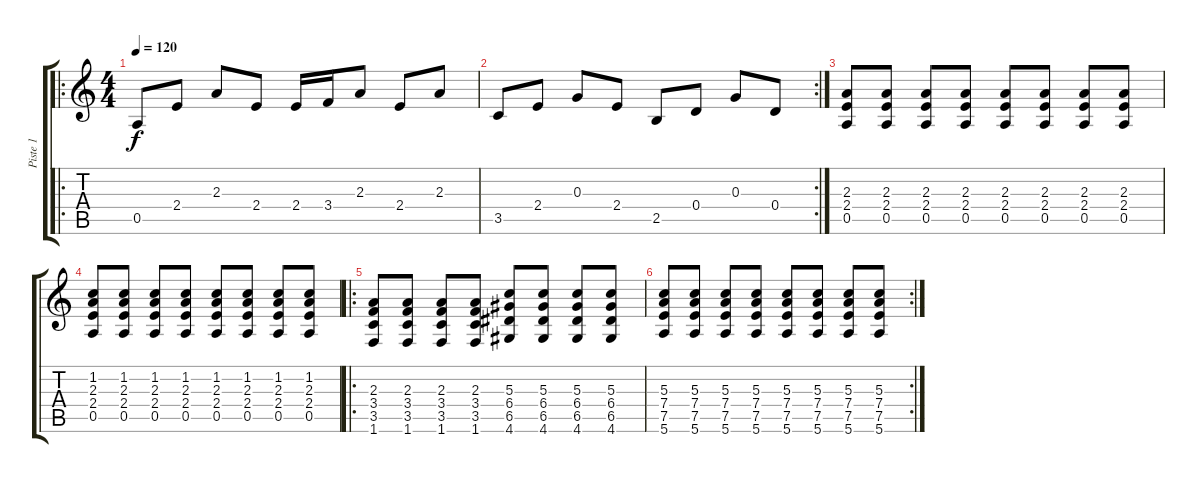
\track ("Piste 1" "Piste 1") {instrument distortionguitar}
\staff {score tabs}
\tuning (E4 B3 G3 D3 A2 E2) {hide}
\ro
\ts (4 4)
\tempo 120
\clef g2
\ks c
0.5.8{dy f} 2.4.8 2.3.8 2.4.8 2.4.16 3.4.16 2.3.8 2.4.8 2.3.8 |
\rc 2
3.5.8 2.4.8 0.3.8 2.4.8 2.5.8 0.4.8 0.3.8 0.4.8 |
(2.3 2.4 0.5).8 (2.3 2.4 0.5).8 (2.3 2.4 0.5).8 (2.3 2.4 0.5).8 (2.3 2.4 0.5).8 (2.3 2.4 0.5).8 (2.3 2.4 0.5).8 (2.3 2.4 0.5).8 |
(1.2 2.3 2.4 0.5).8 (1.2 2.3 2.4 0.5).8 (1.2 2.3 2.4 0.5).8 (1.2 2.3 2.4 0.5).8 (1.2 2.3 2.4 0.5).8 (1.2 2.3 2.4 0.5).8 (1.2 2.3 2.4 0.5).8 (1.2 2.3 2.4 0.5).8 |
\ro
(2.3 3.4 3.5 1.6).8 (2.3 3.4 3.5 1.6).8 (2.3 3.4 3.5 1.6).8 (2.3 3.4 3.5 1.6).8 (5.3 6.4 6.5 4.6).8 (5.3 6.4 6.5 4.6).8 (5.3 6.4 6.5 4.6).8 (5.3 6.4 6.5 4.6).8 |
\rc 2
(5.3 7.4 7.5 5.6).8 (5.3 7.4 7.5 5.6).8 (5.3 7.4 7.5 5.6).8 (5.3 7.4 7.5 5.6).8 (5.3 7.4 7.5 5.6).8 (5.3 7.4 7.5 5.6).8 (5.3 7.4 7.5 5.6).8 (5.3 7.4 7.5 5.6).8
